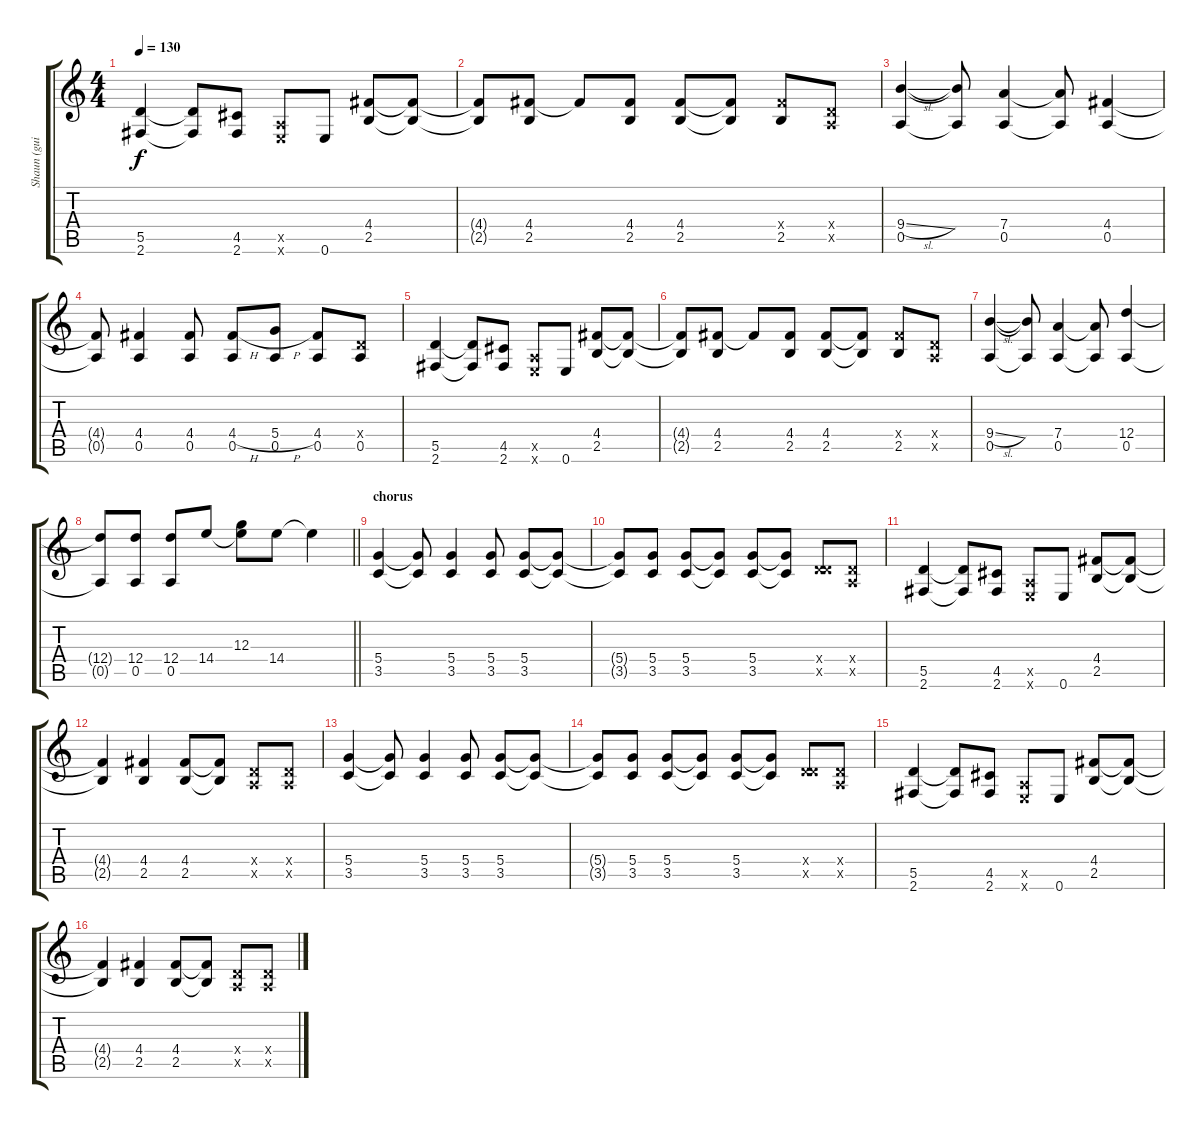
\track ("Shaun (guitar rhythm)" "Shaun (gui") {instrument electricguitarclean}
\staff {score tabs}
\tuning (E4 B3 G3 D3 A2 E2) {hide}
\ts (4 4)
\tempo 130
\clef g2
\ks c
(5.5 2.6).4{dy f} (5.5{t} 2.6{t}).8 (4.5 2.6).8 (0.5{x} 0.6{x}).8 0.6.8 (4.4 2.5).8 (4.4{t} 2.5{t}).8 |
(4.4{t} 2.5{t}).8 (4.4 2.5).8 4.4{t}.8 (4.4 2.5).8 (4.4 2.5).8 (4.4{t} 2.5{t}).8 (4.4{x} 2.5).8 (0.4{x} 0.5{x}).8 |
(9.4{sl} 0.5).4 (9.4{t} 0.5{t}).8 (7.4 0.5).4 (7.4{t} 0.5{t}).8 (4.4 0.5).4 |
(4.4{t} 0.5{t}).8 (4.4 0.5).4 (4.4 0.5).8 (4.4{h} 0.5).8 (5.4{h} 0.5).8 (4.4 0.5).8 (0.4{x} 0.5).8 |
(5.5 2.6).4 (5.5{t} 2.6{t}).8 (4.5 2.6).8 (0.5{x} 0.6{x}).8 0.6.8 (4.4 2.5).8 (4.4{t} 2.5{t}).8 |
(4.4{t} 2.5{t}).8 (4.4 2.5).8 4.4{t}.8 (4.4 2.5).8 (4.4 2.5).8 (4.4{t} 2.5{t}).8 (4.4{x} 2.5).8 (0.4{x} 0.5{x}).8 |
(9.4{sl} 0.5).4 (9.4{t} 0.5{t}).8 (7.4 0.5).4 (7.4{t} 0.5{t}).8 (12.4 0.5).4 |
\barLineRight lightlight
(12.4{t} 0.5{t}).8 (12.4 0.5).8 (12.4 0.5).8 14.4.8 (12.3 14.4{t}).8 14.4.8 14.4{t}.4 |
\section ("" "chorus")
(5.4 3.5).4{instrument distortionguitar} (5.4{t} 3.5{t}).8 (5.4 3.5).4 (5.4 3.5).8 (5.4 3.5).8 (5.4{t} 3.5{t}).8 |
(5.4{t} 3.5{t}).8 (5.4 3.5).8 (5.4 3.5).8 (5.4{t} 3.5{t}).8 (5.4 3.5).8 (5.4{t} 3.5{t}).8 (0.4{x} 5.5{x}).8 (0.4{x} 0.5{x}).8 |
(5.5 2.6).4 (5.5{t} 2.6{t}).8 (4.5 2.6).8 (0.5{x} 0.6{x}).8 0.6.8 (4.4 2.5).8 (4.4{t} 2.5{t}).8 |
(4.4{t} 2.5{t}).4 (4.4 2.5).4 (4.4 2.5).8 (4.4{t} 2.5{t}).8 (0.4{x} 0.5{x}).8 (0.4{x} 0.5{x}).8 |
(5.4 3.5).4{instrument distortionguitar} (5.4{t} 3.5{t}).8 (5.4 3.5).4 (5.4 3.5).8 (5.4 3.5).8 (5.4{t} 3.5{t}).8 |
(5.4{t} 3.5{t}).8 (5.4 3.5).8 (5.4 3.5).8 (5.4{t} 3.5{t}).8 (5.4 3.5).8 (5.4{t} 3.5{t}).8 (0.4{x} 5.5{x}).8 (0.4{x} 0.5{x}).8 |
(5.5 2.6).4 (5.5{t} 2.6{t}).8 (4.5 2.6).8 (0.5{x} 0.6{x}).8 0.6.8 (4.4 2.5).8 (4.4{t} 2.5{t}).8 |
(4.4{t} 2.5{t}).4 (4.4 2.5).4 (4.4 2.5).8 (4.4{t} 2.5{t}).8 (0.4{x} 0.5{x}).8 (0.4{x} 0.5{x}).8
